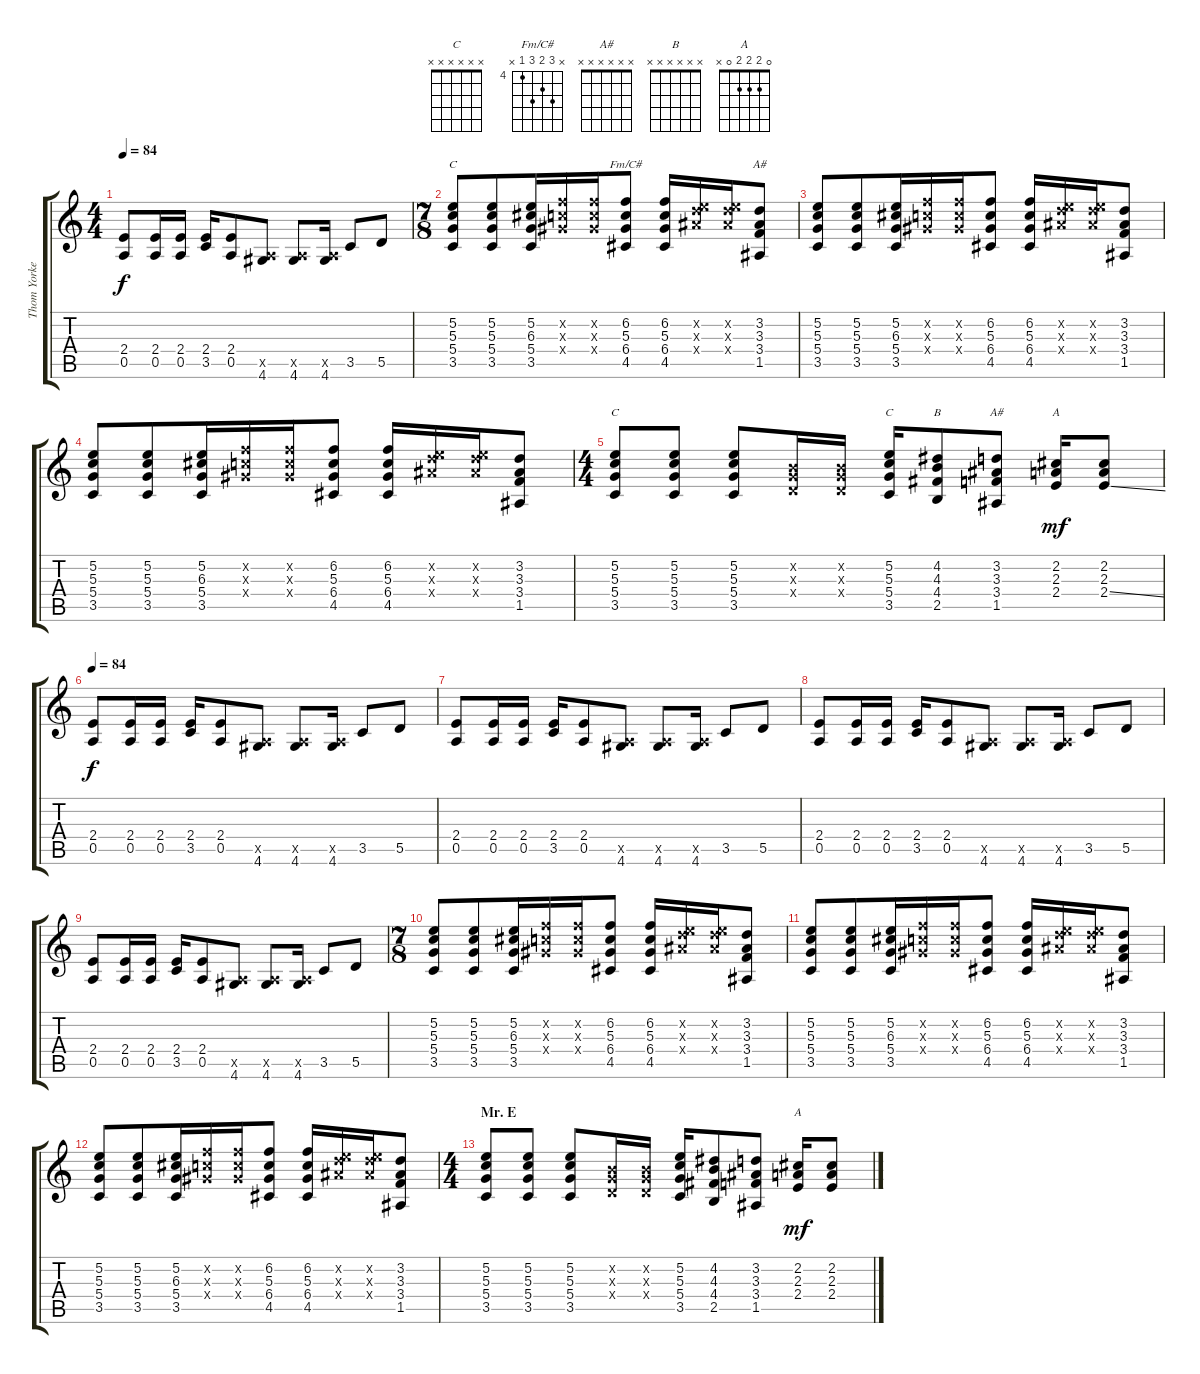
\track ("Thom Yorke (acordes)" "Thom Yorke") {instrument acousticguitarsteel}
\staff {score tabs}
\tuning (E4 B3 G3 D3 A2 E2) {hide}
\chord ("C" x 5 5 5 3 x)
\chord ("Fm/C#" x 6 5 6 4 x) {firstfret 4}
\chord ("A#" x 3 3 3 1 x)
\chord ("C" x 5 5 5 3 x) {firstfret 3}
\chord ("C" x x x x x x) {firstfret 0}
\chord ("B" x x x x x x) {firstfret 0}
\chord ("A#" x x x x x x) {firstfret 0}
\chord ("A" x x x x x x) {firstfret 0}
\chord ("A" 0 2 2 2 0 x)
\ts (4 4)
\tempo 84
\clef g2
\ks c
(2.4 0.5).8{dy f} (2.4 0.5).16 (2.4 0.5).16 (2.4 3.5).16 (2.4 0.5).8 (0.5{x} 4.6).8 (0.5{x} 4.6).8 (0.5{x} 4.6).16 3.5.8 5.5.8 |
\ts (7 8)
(5.2 5.3 5.4 3.5).8{ch "C"} (5.2 5.3 5.4 3.5).8 (5.2 6.3 5.4 3.5).16 (6.2{x} 5.3{x} 6.4{x}).16 (6.2{x} 5.3{x} 6.4{x}).16 (6.2 5.3 6.4 4.5).8{ch "Fm/C#"} (6.2 5.3 6.4 4.5).16 (5.2{x} 7.3{x} 8.4{x}).16 (5.2{x} 7.3{x} 8.4{x}).16 (3.2 3.3 3.4 1.5).8{ch "A#"} |
(5.2 5.3 5.4 3.5).8 (5.2 5.3 5.4 3.5).8 (5.2 6.3 5.4 3.5).16 (6.2{x} 5.3{x} 6.4{x}).16 (6.2{x} 5.3{x} 6.4{x}).16 (6.2 5.3 6.4 4.5).8 (6.2 5.3 6.4 4.5).16 (5.2{x} 7.3{x} 8.4{x}).16 (5.2{x} 7.3{x} 8.4{x}).16 (3.2 3.3 3.4 1.5).8 |
(5.2 5.3 5.4 3.5).8 (5.2 5.3 5.4 3.5).8 (5.2 6.3 5.4 3.5).16 (6.2{x} 5.3{x} 6.4{x}).16 (6.2{x} 5.3{x} 6.4{x}).16 (6.2 5.3 6.4 4.5).8 (6.2 5.3 6.4 4.5).16 (5.2{x} 7.3{x} 8.4{x}).16 (5.2{x} 7.3{x} 8.4{x}).16 (3.2 3.3 3.4 1.5).8 |
\ts (4 4)
(5.2 5.3 5.4 3.5).8{ch "C"} (5.2 5.3 5.4 3.5).8 (5.2 5.3 5.4 3.5).8 (0.2{x} 0.3{x} 0.4{x}).16 (0.2{x} 0.3{x} 0.4{x}).16 (5.2 5.3 5.4 3.5).16{ch "C"} (4.2 4.3 4.4 2.5).8{ch "B"} (3.2 3.3 3.4 1.5).8{ch "A#"} (2.2 2.3 2.4).16{ch "A" dy mf} (2.2 2.3 2.4{ss}).8 |
\tempo 84
(2.4 0.5).8{dy f volume 11 instrument acousticguitarsteel} (2.4 0.5).16 (2.4 0.5).16 (2.4 3.5).16 (2.4 0.5).8 (0.5{x} 4.6).8 (0.5{x} 4.6).8 (0.5{x} 4.6).16 3.5.8 5.5.8 |
(2.4 0.5).8 (2.4 0.5).16 (2.4 0.5).16 (2.4 3.5).16 (2.4 0.5).8 (0.5{x} 4.6).8 (0.5{x} 4.6).8 (0.5{x} 4.6).16 3.5.8 5.5.8 |
(2.4 0.5).8 (2.4 0.5).16 (2.4 0.5).16 (2.4 3.5).16 (2.4 0.5).8 (0.5{x} 4.6).8 (0.5{x} 4.6).8 (0.5{x} 4.6).16 3.5.8 5.5.8 |
(2.4 0.5).8 (2.4 0.5).16 (2.4 0.5).16 (2.4 3.5).16 (2.4 0.5).8 (0.5{x} 4.6).8 (0.5{x} 4.6).8 (0.5{x} 4.6).16 3.5.8 5.5.8 |
\ts (7 8)
(5.2 5.3 5.4 3.5).8 (5.2 5.3 5.4 3.5).8 (5.2 6.3 5.4 3.5).16 (6.2{x} 5.3{x} 6.4{x}).16 (6.2{x} 5.3{x} 6.4{x}).16 (6.2 5.3 6.4 4.5).8 (6.2 5.3 6.4 4.5).16 (5.2{x} 7.3{x} 8.4{x}).16 (5.2{x} 7.3{x} 8.4{x}).16 (3.2 3.3 3.4 1.5).8 |
(5.2 5.3 5.4 3.5).8 (5.2 5.3 5.4 3.5).8 (5.2 6.3 5.4 3.5).16 (6.2{x} 5.3{x} 6.4{x}).16 (6.2{x} 5.3{x} 6.4{x}).16 (6.2 5.3 6.4 4.5).8 (6.2 5.3 6.4 4.5).16 (5.2{x} 7.3{x} 8.4{x}).16 (5.2{x} 7.3{x} 8.4{x}).16 (3.2 3.3 3.4 1.5).8 |
(5.2 5.3 5.4 3.5).8 (5.2 5.3 5.4 3.5).8 (5.2 6.3 5.4 3.5).16 (6.2{x} 5.3{x} 6.4{x}).16 (6.2{x} 5.3{x} 6.4{x}).16 (6.2 5.3 6.4 4.5).8 (6.2 5.3 6.4 4.5).16 (5.2{x} 7.3{x} 8.4{x}).16 (5.2{x} 7.3{x} 8.4{x}).16 (3.2 3.3 3.4 1.5).8 |
\ts (4 4)
\section ("" "Mr. E")
(5.2 5.3 5.4 3.5).8 (5.2 5.3 5.4 3.5).8 (5.2 5.3 5.4 3.5).8 (0.2{x} 0.3{x} 0.4{x}).16 (0.2{x} 0.3{x} 0.4{x}).16 (5.2 5.3 5.4 3.5).16 (4.2 4.3 4.4 2.5).8 (3.2 3.3 3.4 1.5).8 (2.2 2.3 2.4).16{ch "A" dy mf} (2.2 2.3 2.4).8
